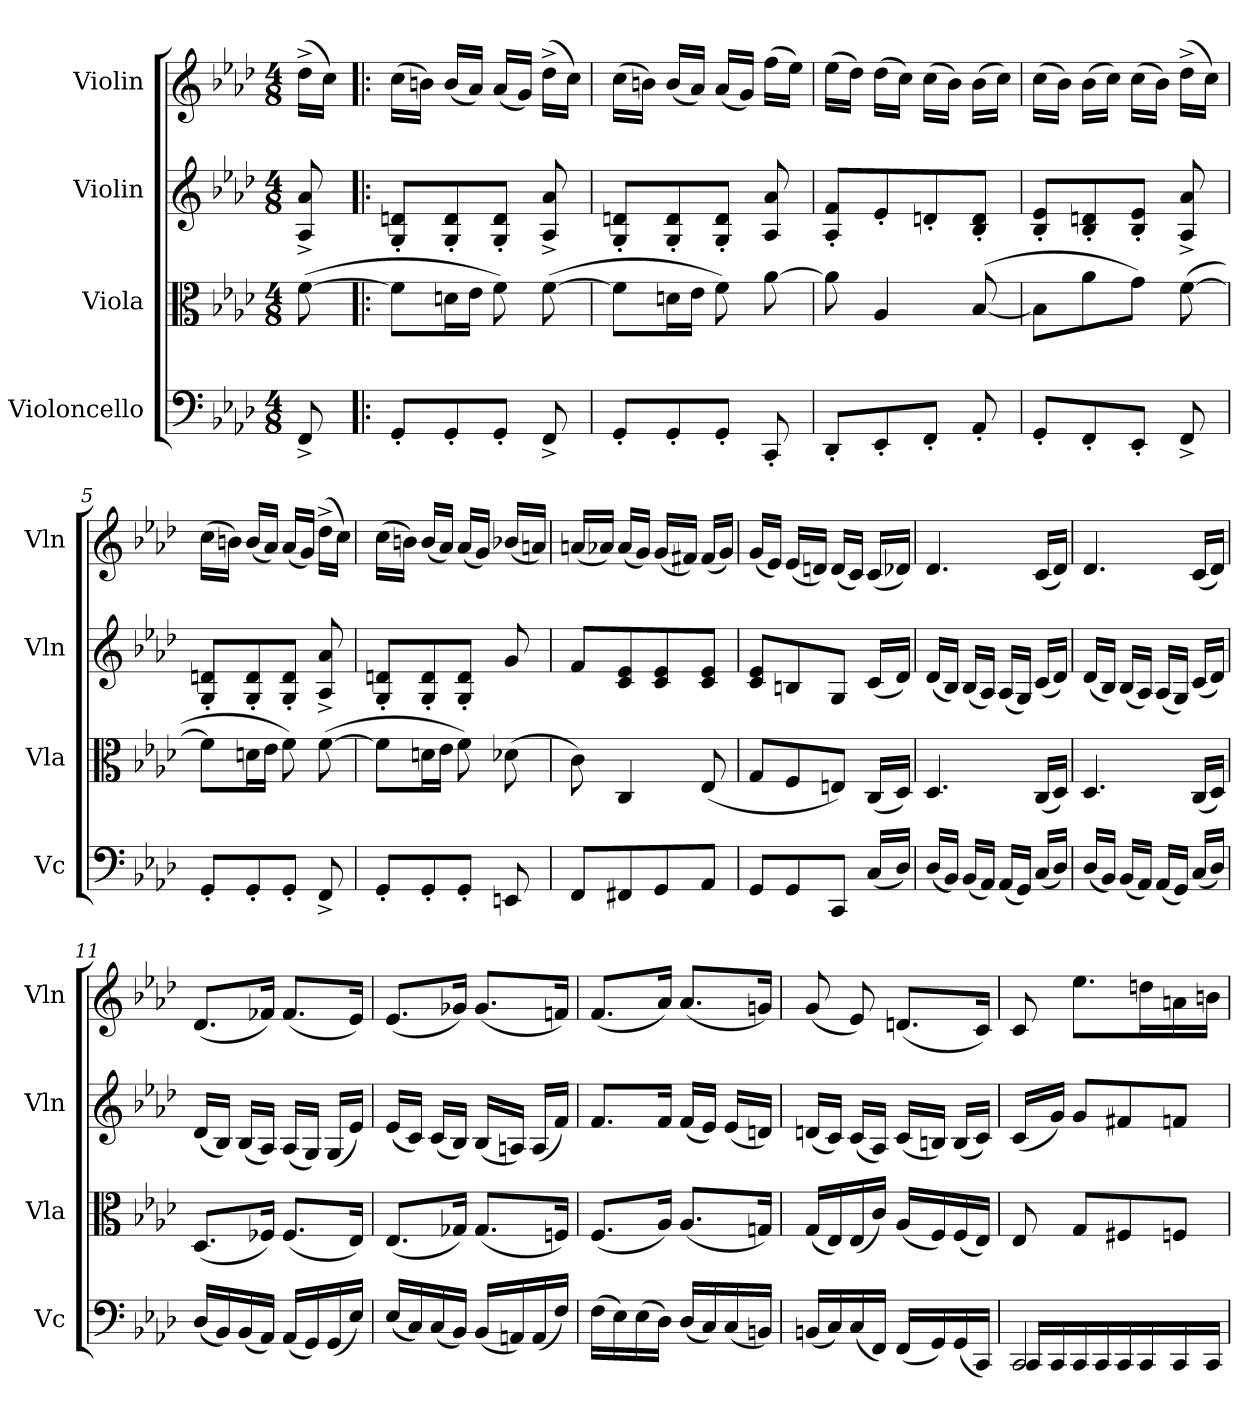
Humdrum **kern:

**kern	**kern	**kern	**kern
*part4	*part3	*part2	*part1
*staff4	*staff3	*staff2	*staff1
*I"Violoncello	*I"Viola	*I"Violin	*I"Violin
*I'Vc	*I'Vla	*I'Vln	*I'Vln
*clefF4	*clefC3	*clefG2	*clefG2
*k[b-e-a-d-]	*k[b-e-a-d-]	*k[b-e-a-d-]	*k[b-e-a-d-]
*M4/8	*M4/8	*M4/8	*M4/8
*MM112	*MM112	*MM112	*MM112
=	=	=	=
8FF^/	([8f\	8A-^/ 8a-^/	(16dd-^\LL
.	.	.	16cc\JJ)
=1!|:	=1!|:	=1!|:	=1!|:
8GG'/L	8f\L]	8G'/ 8dn'/L	(16cc\LL
.	.	.	16bn\JJ)
8GG'/	16dn\L	8G'/ 8d'/	(16b/LL
.	16e-\JJ	.	16a-/JJ)
8GG'/J	8f\)	8G'/ 8d'/J	(16a-/LL
.	.	.	16g/JJ)
8FF^/	([8f\	8A-^/ 8a-^/	(16dd-^\LL
.	.	.	16cc\JJ)
=2	=2	=2	=2
8GG'/L	8f\L]	8G'/ 8dn'/L	(16cc\LL
.	.	.	16bn\JJ)
8GG'/	16dn\L	8G'/ 8d'/	(16b/LL
.	16e-\JJ	.	16a-/JJ)
8GG'/J	8f\)	8G'/ 8d'/J	(16a-/LL
.	.	.	16g/JJ)
8CC'/	[8a-\	8A-/ 8a-/	(16ff\LL
.	.	.	16ee-\JJ)
=3	=3	=3	=3
8DD-'/L	8a-\]	8A-'/ 8f'/L	(16ee-\LL
.	.	.	16dd-\JJ)
8EE-'/	4A-/	8e-'/	(16dd-\LL
.	.	.	16cc\JJ)
8FF'/J	.	8dn'/	(16cc\LL
.	.	.	16b-\JJ)
8AA-'/	([8B-/	8B-'/ 8d'/J	(16b-\LL
.	.	.	16cc\JJ)
=4	=4	=4	=4
8GG'/L	8B-\L]	8B-'/ 8e-'/L	(16cc\LL
.	.	.	16b-\JJ)
8FF'/	8a-\	8B-'/ 8dn'/	(16b-\LL
.	.	.	16cc\JJ)
8EE-'/J	8g\J)	8B-'/ 8e-'/J	(16cc\LL
.	.	.	16b-\JJ)
8FF^/	([8f\	8A-^/ 8a-^/	(16dd-^\LL
.	.	.	16cc\JJ)
=5	=5	=5	=5
8GG'/L	8f\L]	8G'/ 8dn'/L	(16cc\LL
.	.	.	16bn\JJ)
8GG'/	16dn\L	8G'/ 8d'/	(16b/LL
.	16e-\JJ	.	16a-/JJ)
8GG'/J	8f\)	8G'/ 8d'/J	(16a-/LL
.	.	.	16g/JJ)
8FF^/	([8f\	8A-^/ 8a-^/	(16dd-^\LL
.	.	.	16cc\JJ)
=6	=6	=6	=6
8GG'/L	8f\L]	8G'/ 8dn'/L	(16cc\LL
.	.	.	16bn\JJ)
8GG'/	16dn\L	8G'/ 8d'/	(16b/LL
.	16e-\JJ	.	16a-/JJ)
8GG'/J	8f\)	8G'/ 8d'/J	(16a-/LL
.	.	.	16g/JJ)
8EEn/	(8d-X\	8g/	(16b-X/LL
.	.	.	16an/JJ)
=7	=7	=7	=7
8FF/L	8c\)	8f/L	(16an/LL
.	.	.	16a-X/JJ)
8FF#X/	4C/	8c/ 8e-/	(16a-/LL
.	.	.	16g/JJ)
8GG/	.	8c/ 8e-/	(16g/LL
.	.	.	16f#X/JJ)
8AA-/J	(8E-/	8c/ 8e-/J	(16f#/LL
.	.	.	16g/JJ)
=8	=8	=8	=8
8GG/L	8G/L	8c/ 8e-/L	(16g/LL
.	.	.	16e-/JJ)
8GG/	8F/	8Bn/	(16e-/LL
.	.	.	16dn/JJ)
8CC/J	8En/J)	8G/J	(16d/LL
.	.	.	16c/JJ)
(16C/LL	(16C/LL	(16c/LL	(16c/LL
16D-/JJ)	16D-/JJ)	16d-/JJ)	16d-X/JJ)
=9	=9	=9	=9
(16D-/LL	4.D-/	(16d-/LL	4.d-/
16BB-/JJ)	.	16B-/JJ)	.
(16BB-/LL	.	(16B-/LL	.
16AA-/JJ)	.	16A-/JJ)	.
(16AA-/LL	.	(16A-/LL	.
16GG/JJ)	.	16G/JJ)	.
(16C/LL	(16C/LL	(16c/LL	(16c/LL
16D-/JJ)	16D-/JJ)	16d-/JJ)	16d-/JJ)
=10	=10	=10	=10
(16D-/LL	4.D-/	(16d-/LL	4.d-/
16BB-/JJ)	.	16B-/JJ)	.
(16BB-/LL	.	(16B-/LL	.
16AA-/JJ)	.	16A-/JJ)	.
(16AA-/LL	.	(16A-/LL	.
16GG/JJ)	.	16G/JJ)	.
(16C/LL	(16C/LL	(16c/LL	(16c/LL
16D-/JJ)	16D-/JJ)	16d-/JJ)	16d-/JJ)
=11	=11	=11	=11
(16D-/LL	(8.D-/L	(16d-/LL	(8.d-/L
16BB-/)	.	16B-/JJ)	.
(16BB-/	.	(16B-/LL	.
16AA-/JJ)	16F-X/Jk)	16A-/JJ)	16f-X/Jk)
(16AA-/LL	(8.F-/L	(16A-/LL	(8.f-/L
16GG/)	.	16G/JJ)	.
(16GG/	.	(16G/LL	.
16E-/JJ)	16E-/Jk)	16e-/JJ)	16e-/Jk)
=12	=12	=12	=12
(16E-/LL	(8.E-/L	(16e-/LL	(8.e-/L
16C/)	.	16c/JJ)	.
(16C/	.	(16c/LL	.
16BB-/JJ)	16G-X/Jk)	16B-/JJ)	16g-X/Jk)
(16BB-/LL	(8.G-/L	(16B-/LL	(8.g-/L
16AAn/)	.	16An/JJ)	.
(16AA/	.	(16A/LL	.
16F/JJ)	16Fn/Jk)	16f/JJ)	16fn/Jk)
=13	=13	=13	=13
(16F\LL	(8.F/L	8.f/L	(8.f/L
16E-\)	.	.	.
(16E-\	.	.	.
16D-\JJ)	16A-/Jk)	16f/Jk	16a-/Jk)
(16D-/LL	(8.A-/L	(16f/LL	(8.a-/L
16C/)	.	16e-/JJ)	.
(16C/	.	(16e-/LL	.
16BBn/JJ)	16Gn/Jk)	16dn/JJ)	16gn/Jk)
=14	=14	=14	=14
(16BBn/LL	(16G/LL	(16dn/LL	(8g/
16C/)	16E-/)	16c/JJ)	.
(16C/	(16E-/	(16c/LL	8e-/)
16FF/JJ)	16c/JJ)	16A-/JJ)	.
(16FF/LL	(16A-/LL	(16c/LL	(8.dn/L
16GG/)	16F/)	16Bn/JJ)	.
(16GG/	(16F/	(16B/LL	.
16CC/JJ)	16E-/JJ)	16c/JJ)	16c/Jk)
=15	=15	=15	=15
*^	*	*	*
2CC/	16CC/LL	8E-/	(16c/LL	8c/
.	16CC/	.	16g/JJ)	.
.	16CC/	8G/L	8g/L	8.ee-\L
.	16CC/	.	.	.
.	16CC/	8F#X/	8f#X/	.
.	16CC/	.	.	16ddn\L
.	16CC/	8Fn/J	8fn/J	16an\
.	16CC/JJ	.	.	16bn\JJ
*v	*v	*	*	*
=	=	=	=
*-	*-	*-	*-
